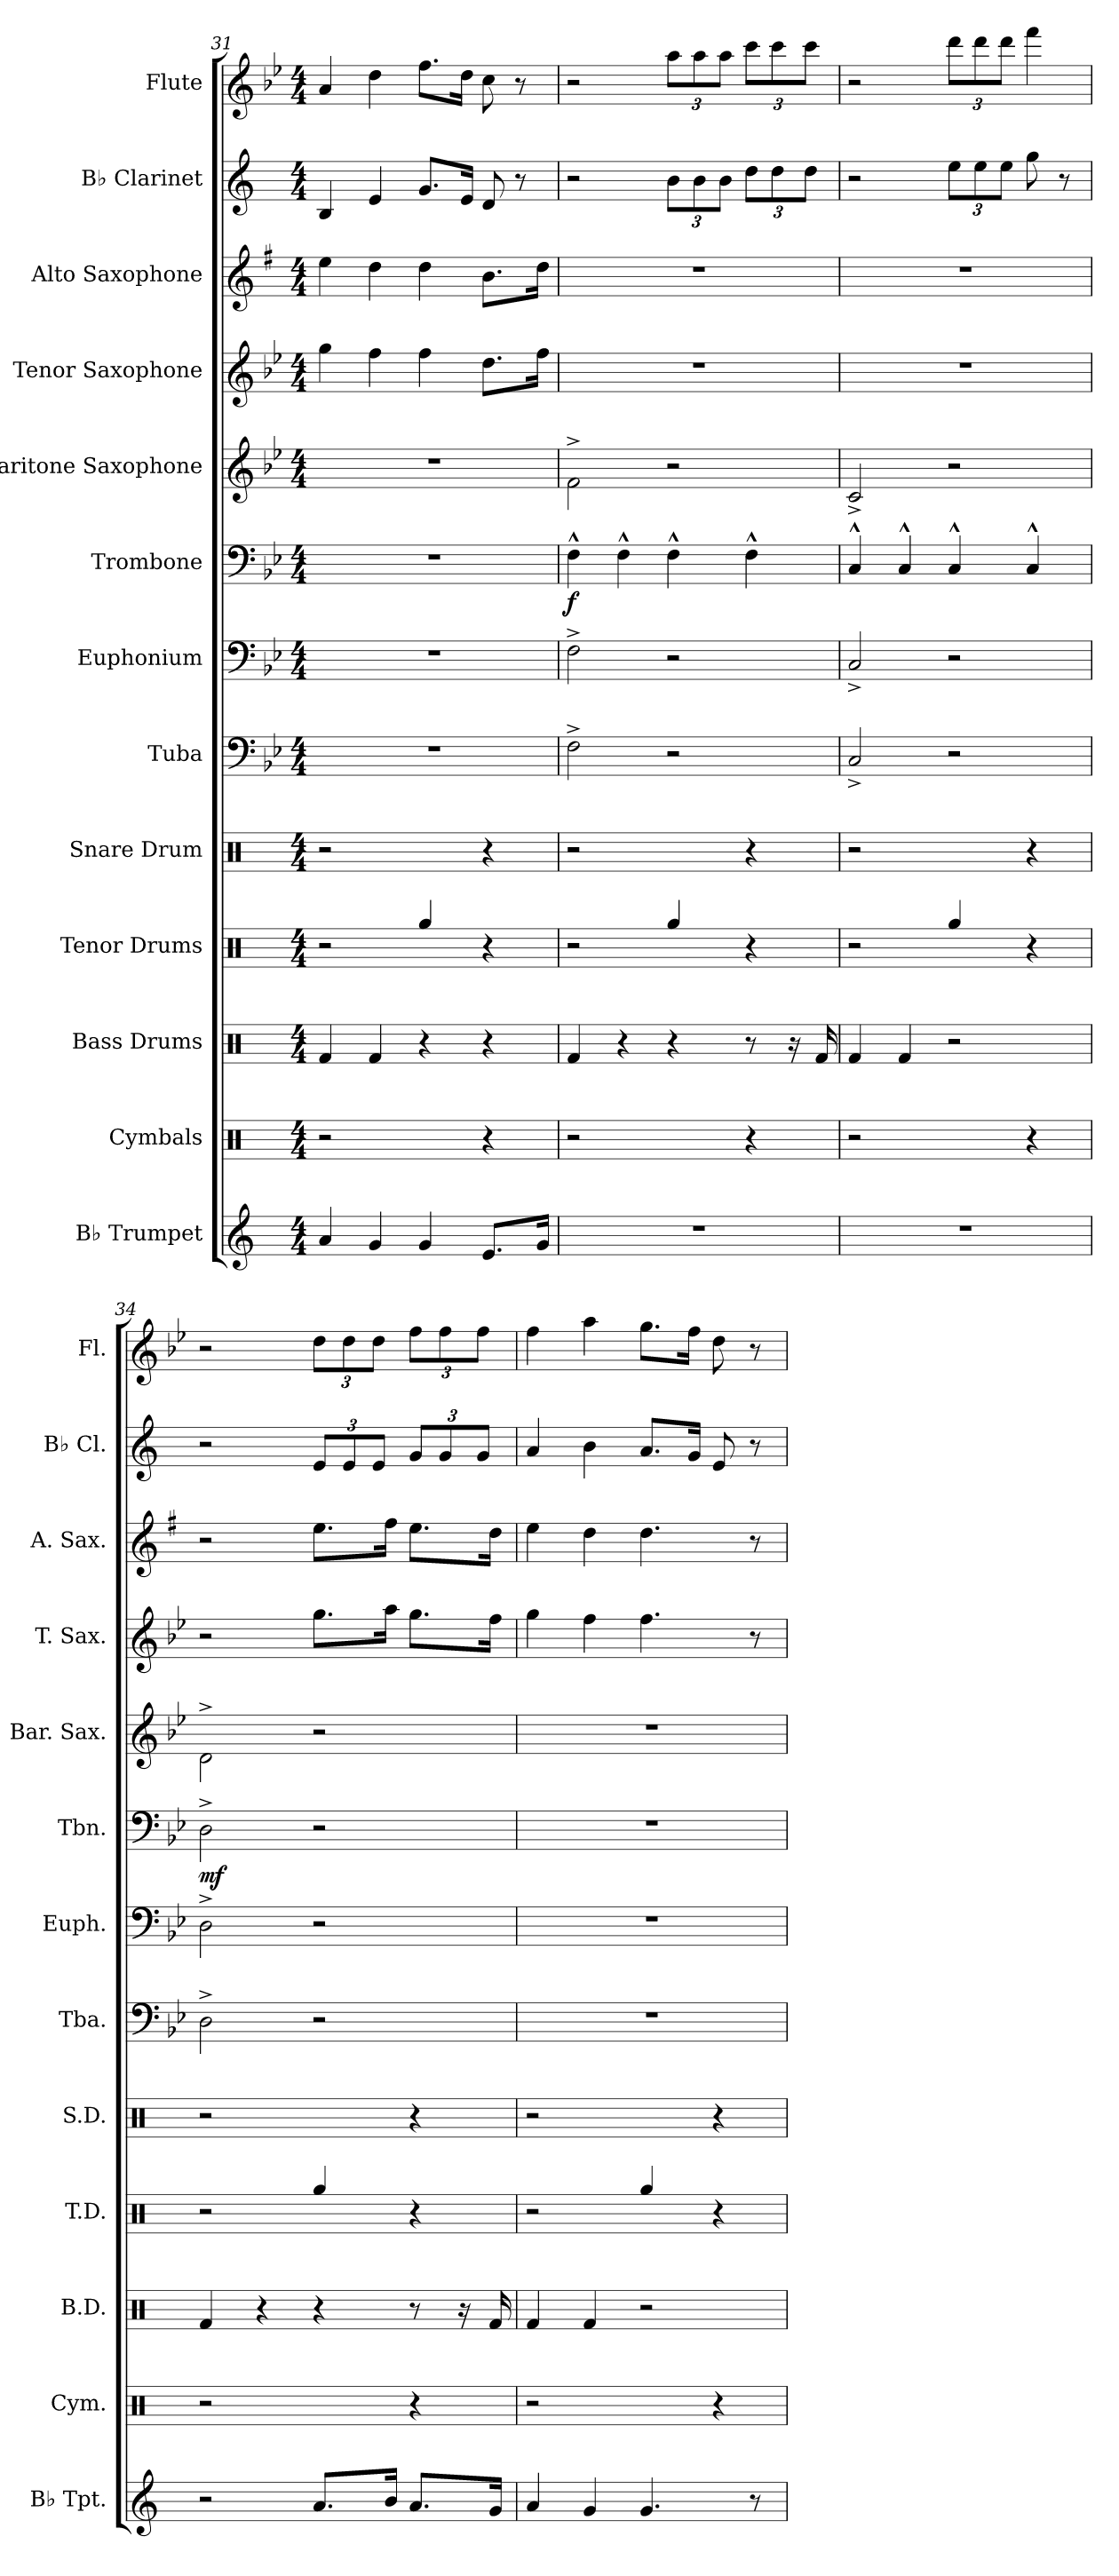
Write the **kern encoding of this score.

**kern	**kern	**kern	**kern	**kern	**kern	**kern	**kern	**dynam	**kern	**kern	**kern	**kern	**kern
*part13	*part12	*part11	*part10	*part9	*part8	*part7	*part6	*part6	*part5	*part4	*part3	*part2	*part1
*staff13	*staff12	*staff11	*staff10	*staff9	*staff8	*staff7	*staff6	*staff6	*staff5	*staff4	*staff3	*staff2	*staff1
*I"B♭ Trumpet	*I"Cymbals	*I"Bass Drums	*I"Tenor Drums	*I"Snare Drum	*I"Tuba	*I"Euphonium	*I"Trombone	*	*I"Baritone Saxophone	*I"Tenor Saxophone	*I"Alto Saxophone	*I"B♭ Clarinet	*I"Flute
*I'B♭ Tpt.	*I'Cym.	*I'B.D.	*I'T.D.	*I'S.D.	*I'Tba.	*I'Euph.	*I'Tbn.	*	*I'Bar. Sax.	*I'T. Sax.	*I'A. Sax.	*I'B♭ Cl.	*I'Fl.
*clefG2	*clefX	*clefX	*clefX	*clefX	*clefF4	*clefF4	*clefF4	*	*clefG2	*clefG2	*clefG2	*clefG2	*clefG2
*ITrd1c2	*	*	*	*	*	*	*	*	*ITrd12c21	*ITrd8c14	*ITrd5c9	*ITrd1c2	*
*k[b-e-]	*k[]	*k[]	*k[]	*k[]	*k[b-e-]	*k[b-e-]	*k[b-e-]	*	*k[b-e-]	*k[b-e-]	*k[b-e-]	*k[b-e-]	*k[b-e-]
*M4/4	*M4/4	*M4/4	*M4/4	*M4/4	*M4/4	*M4/4	*M4/4	*	*M4/4	*M4/4	*M4/4	*M4/4	*M4/4
=31	=31	=31	=31	=31	=31	=31	=31	=31	=31	=31	=31	=31	=31
4g/	2r	4Rf/	2r	2r	1r	1r	1r	.	1r	4g\	4g\	4A/	4a/
4f/	.	4Rf/	.	.	.	.	.	.	.	4f\	4f\	4d/	4dd\
4f/	4R/	4r	4Rgg/	4R/	.	.	.	.	.	4f\	4f\	8.f/L	8.ff\L
.	.	.	.	.	.	.	.	.	.	.	.	16d/Jk	16dd\Jk
8.d/L	4r	4r	4r	4r	.	.	.	.	.	8.d\L	8.d\L	8c/	8cc\
.	.	.	.	.	.	.	.	.	.	.	.	8r	8r
16f/Jk	.	.	.	.	.	.	.	.	.	16f\Jk	16f\Jk	.	.
!!LO:PB:g=z
=32	=32	=32	=32	=32	=32	=32	=32	=32	=32	=32	=32	=32	=32
!	!	!	!	!	!	!	!	!LO:DY:b	!	!	!	!	!
1r	2r	4Rf/	2r	2r	2F^\	2F^\	4F^^\	f	2F^\	1r	1r	2r	2r
.	.	4r	.	.	.	.	4F^^\	.	.	.	.	.	.
*	*	*	*	*	*	*	*	*	*	*	*	*Xbrackettup	*Xbrackettup
.	4R/	4r	4Rgg/	4R/	2r	2r	4F^^\	.	2r	.	.	12a\L	12aa\L
.	.	.	.	.	.	.	.	.	.	.	.	12a\	12aa\
.	.	.	.	.	.	.	.	.	.	.	.	12a\J	12aa\J
.	4r	8r	4r	4r	.	.	4F^^\	.	.	.	.	12cc\L	12ccc\L
.	.	.	.	.	.	.	.	.	.	.	.	12cc\	12ccc\
.	.	16r	.	.	.	.	.	.	.	.	.	.	.
.	.	.	.	.	.	.	.	.	.	.	.	12cc\J	12ccc\J
.	.	16Rf/	.	.	.	.	.	.	.	.	.	.	.
=33	=33	=33	=33	=33	=33	=33	=33	=33	=33	=33	=33	=33	=33
1r	2r	4Rf/	2r	2r	2C^/	2C^/	4C^^/	.	2C^/	1r	1r	2r	2r
.	.	4Rf/	.	.	.	.	4C^^/	.	.	.	.	.	.
.	4R/	2r	4Rgg/	4R/	2r	2r	4C^^/	.	2r	.	.	12dd\L	12ddd\L
.	.	.	.	.	.	.	.	.	.	.	.	12dd\	12ddd\
.	.	.	.	.	.	.	.	.	.	.	.	12dd\J	12ddd\J
.	4r	.	4r	4r	.	.	4C^^/	.	.	.	.	8ff\	4fff\
.	.	.	.	.	.	.	.	.	.	.	.	8r	.
=34	=34	=34	=34	=34	=34	=34	=34	=34	=34	=34	=34	=34	=34
!	!	!	!	!	!	!	!	!LO:DY:b	!	!	!	!	!
2r	2r	4Rf/	2r	2r	2D^\	2D^\	2D^\	mf	2D^\	2r	2r	2r	2r
.	.	4r	.	.	.	.	.	.	.	.	.	.	.
8.g/L	4R/	4r	4Rgg/	4R/	2r	2r	2r	.	2r	8.g\L	8.g\L	12d/L	12dd\L
.	.	.	.	.	.	.	.	.	.	.	.	12d/	12dd\
.	.	.	.	.	.	.	.	.	.	.	.	12d/J	12dd\J
16a/Jk	.	.	.	.	.	.	.	.	.	16a\Jk	16a\Jk	.	.
8.g/L	4r	8r	4r	4r	.	.	.	.	.	8.g\L	8.g\L	12f/L	12ff\L
.	.	.	.	.	.	.	.	.	.	.	.	12f/	12ff\
.	.	16r	.	.	.	.	.	.	.	.	.	.	.
.	.	.	.	.	.	.	.	.	.	.	.	12f/J	12ff\J
16f/Jk	.	16Rf/	.	.	.	.	.	.	.	16f\Jk	16f\Jk	.	.
=35	=35	=35	=35	=35	=35	=35	=35	=35	=35	=35	=35	=35	=35
4g/	2r	4Rf/	2r	2r	1r	1r	1r	.	1r	4g\	4g\	4g/	4ff\
4f/	.	4Rf/	.	.	.	.	.	.	.	4f\	4f\	4a\	4aa\
4.f/	4R/	2r	4Rgg/	4R/	.	.	.	.	.	4.f\	4.f\	8.g/L	8.gg\L
.	.	.	.	.	.	.	.	.	.	.	.	16f/Jk	16ff\Jk
.	4r	.	4r	4r	.	.	.	.	.	.	.	8d/	8dd\
8r	.	.	.	.	.	.	.	.	.	8r	8r	8r	8r
=	=	=	=	=	=	=	=	=	=	=	=	=	=
*-	*-	*-	*-	*-	*-	*-	*-	*-	*-	*-	*-	*-	*-
